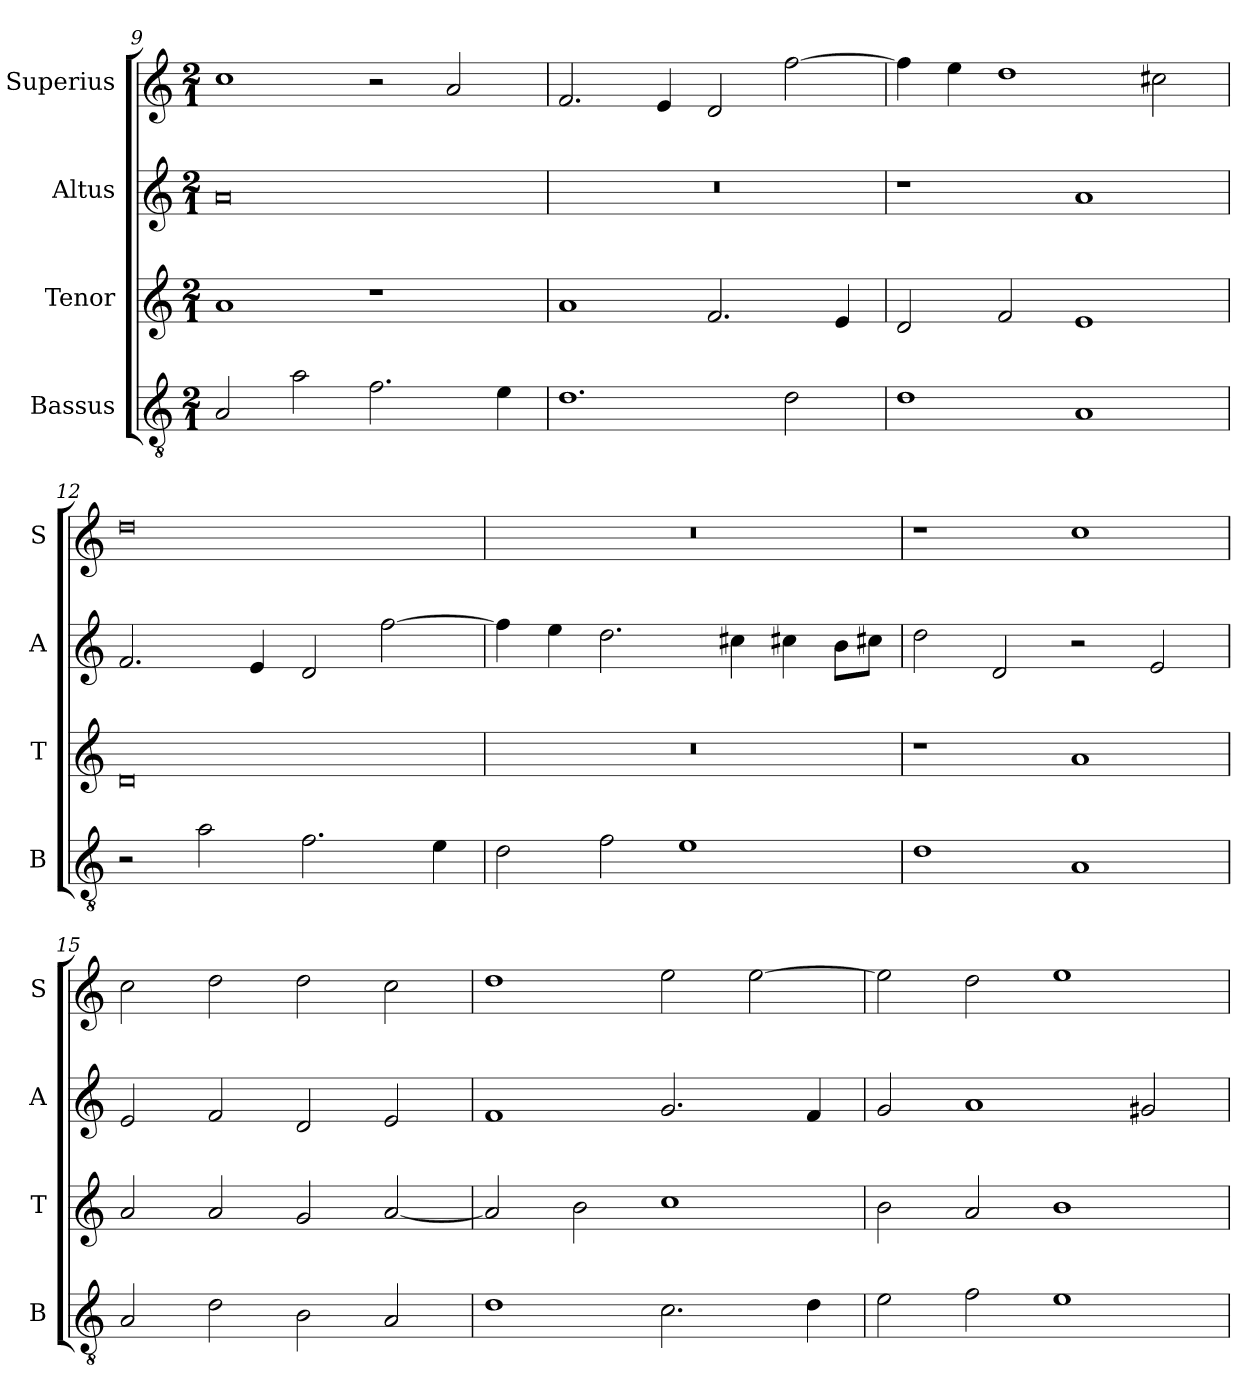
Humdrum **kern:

**kern	**kern	**kern	**kern
*part4	*part3	*part2	*part1
*staff4	*staff3	*staff2	*staff1
*I"Bassus	*I"Tenor	*I"Altus	*I"Superius
*I'B	*I'T	*I'A	*I'S
*clefGv2	*clefG2	*clefG2	*clefG2
*k[]	*k[]	*k[]	*k[]
*C:	*C:	*C:	*C:
*M2/1	*M2/1	*M2/1	*M2/1
=9	=9	=9	=9
2A	1a	0a	1cc
2a	.	.	.
2.f	1r	.	2r
.	.	.	2a
4e	.	.	.
=10	=10	=10	=10
1.d	1a	0r	2.f
.	.	.	4e
.	2.f	.	2d
2d	.	.	[2ff
.	4e	.	.
=11	=11	=11	=11
1d	2d	1r	4ff]
.	.	.	4ee
.	2f	.	1dd
1A	1e	1a	.
.	.	.	2cc#X
=12	=12	=12	=12
2r	0d	2.f	0dd
2a	.	.	.
.	.	4e	.
2.f	.	2d	.
.	.	[2ff	.
4e	.	.	.
=13	=13	=13	=13
2d	0r	4ff]	0r
.	.	4ee	.
2f	.	2.dd	.
1e	.	.	.
.	.	4cc#X	.
.	.	4cc#X	.
.	.	8bL	.
.	.	8cc#XJ	.
=14	=14	=14	=14
1d	1r	2dd	1r
.	.	2d	.
1A	1a	2r	1cc
.	.	2e	.
=15	=15	=15	=15
2A	2a	2e	2cc
2d	2a	2f	2dd
2B	2g	2d	2dd
2A	[2a	2e	2cc
=16	=16	=16	=16
1d	2a]	1f	1dd
.	2b	.	.
2.c	1cc	2.g	2ee
.	.	.	[2ee
4d	.	4f	.
=17	=17	=17	=17
2e	2b	2g	2ee]
2f	2a	1a	2dd
1e	1b	.	1ee
.	.	2g#X	.
=	=	=	=
*-	*-	*-	*-
